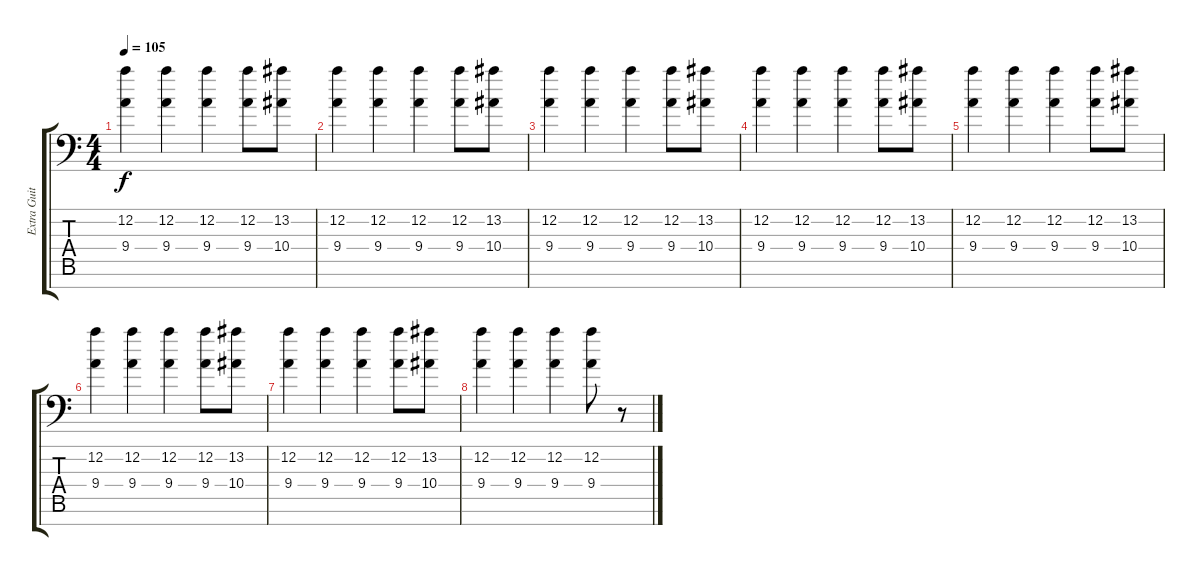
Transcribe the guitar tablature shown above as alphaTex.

\track ("Extra Guitar" "Extra Guit") {instrument distortionguitar}
\staff {score tabs}
\tuning (D4 A3 F3 C3 G2 D2 A1) {hide}
\ts (4 4)
\tempo 105
\clef f4
\ks c
(12.2 9.4).4{dy f} (12.2 9.4).4 (12.2 9.4).4 (12.2 9.4).8 (13.2 10.4).8 |
(12.2 9.4).4 (12.2 9.4).4 (12.2 9.4).4 (12.2 9.4).8 (13.2 10.4).8 |
(12.2 9.4).4 (12.2 9.4).4 (12.2 9.4).4 (12.2 9.4).8 (13.2 10.4).8 |
(12.2 9.4).4 (12.2 9.4).4 (12.2 9.4).4 (12.2 9.4).8 (13.2 10.4).8 |
(12.2 9.4).4 (12.2 9.4).4 (12.2 9.4).4 (12.2 9.4).8 (13.2 10.4).8 |
(12.2 9.4).4 (12.2 9.4).4 (12.2 9.4).4 (12.2 9.4).8 (13.2 10.4).8 |
(12.2 9.4).4 (12.2 9.4).4 (12.2 9.4).4 (12.2 9.4).8 (13.2 10.4).8 |
(12.2 9.4).4 (12.2 9.4).4 (12.2 9.4).4 (12.2 9.4).8 r.8
